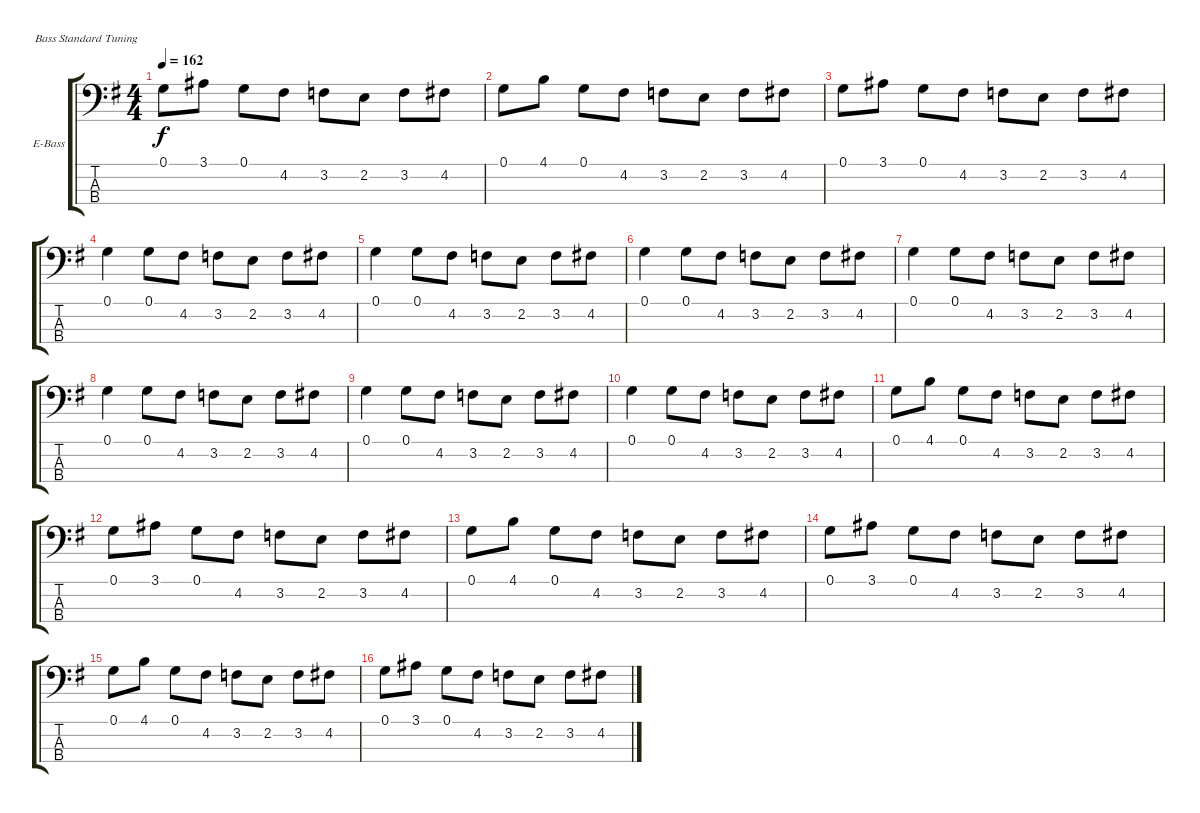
\defaultSystemsLayout 4
\bracketExtendMode groupsimilarinstruments
\firstSystemTrackNameOrientation horizontal
\otherSystemsTrackNameOrientation horizontal
\track ("Electric Bass" "E-Bass") {instrument electricbassfinger}
\staff {score tabs}
\tuning (G2 D2 A1 E1)
\ts (4 4)
\tempo 162
\clef f4
\ks g
0.1.8{dy f} 3.1.8 0.1.8 4.2.8 3.2.8 2.2.8 3.2.8 4.2.8 |
0.1.8 4.1.8 0.1.8 4.2.8 3.2.8 2.2.8 3.2.8 4.2.8 |
0.1.8 3.1.8 0.1.8 4.2.8 3.2.8 2.2.8 3.2.8 4.2.8 |
0.1.4 0.1.8 4.2.8 3.2.8 2.2.8 3.2.8 4.2.8 |
0.1.4 0.1.8 4.2.8 3.2.8 2.2.8 3.2.8 4.2.8 |
0.1.4 0.1.8 4.2.8 3.2.8 2.2.8 3.2.8 4.2.8 |
0.1.4 0.1.8 4.2.8 3.2.8 2.2.8 3.2.8 4.2.8 |
0.1.4 0.1.8 4.2.8 3.2.8 2.2.8 3.2.8 4.2.8 |
0.1.4 0.1.8 4.2.8 3.2.8 2.2.8 3.2.8 4.2.8 |
0.1.4 0.1.8 4.2.8 3.2.8 2.2.8 3.2.8 4.2.8 |
0.1.8 4.1.8 0.1.8 4.2.8 3.2.8 2.2.8 3.2.8 4.2.8 |
0.1.8 3.1.8 0.1.8 4.2.8 3.2.8 2.2.8 3.2.8 4.2.8 |
0.1.8 4.1.8 0.1.8 4.2.8 3.2.8 2.2.8 3.2.8 4.2.8 |
0.1.8 3.1.8 0.1.8 4.2.8 3.2.8 2.2.8 3.2.8 4.2.8 |
0.1.8 4.1.8 0.1.8 4.2.8 3.2.8 2.2.8 3.2.8 4.2.8 |
0.1.8 3.1.8 0.1.8 4.2.8 3.2.8 2.2.8 3.2.8 4.2.8
